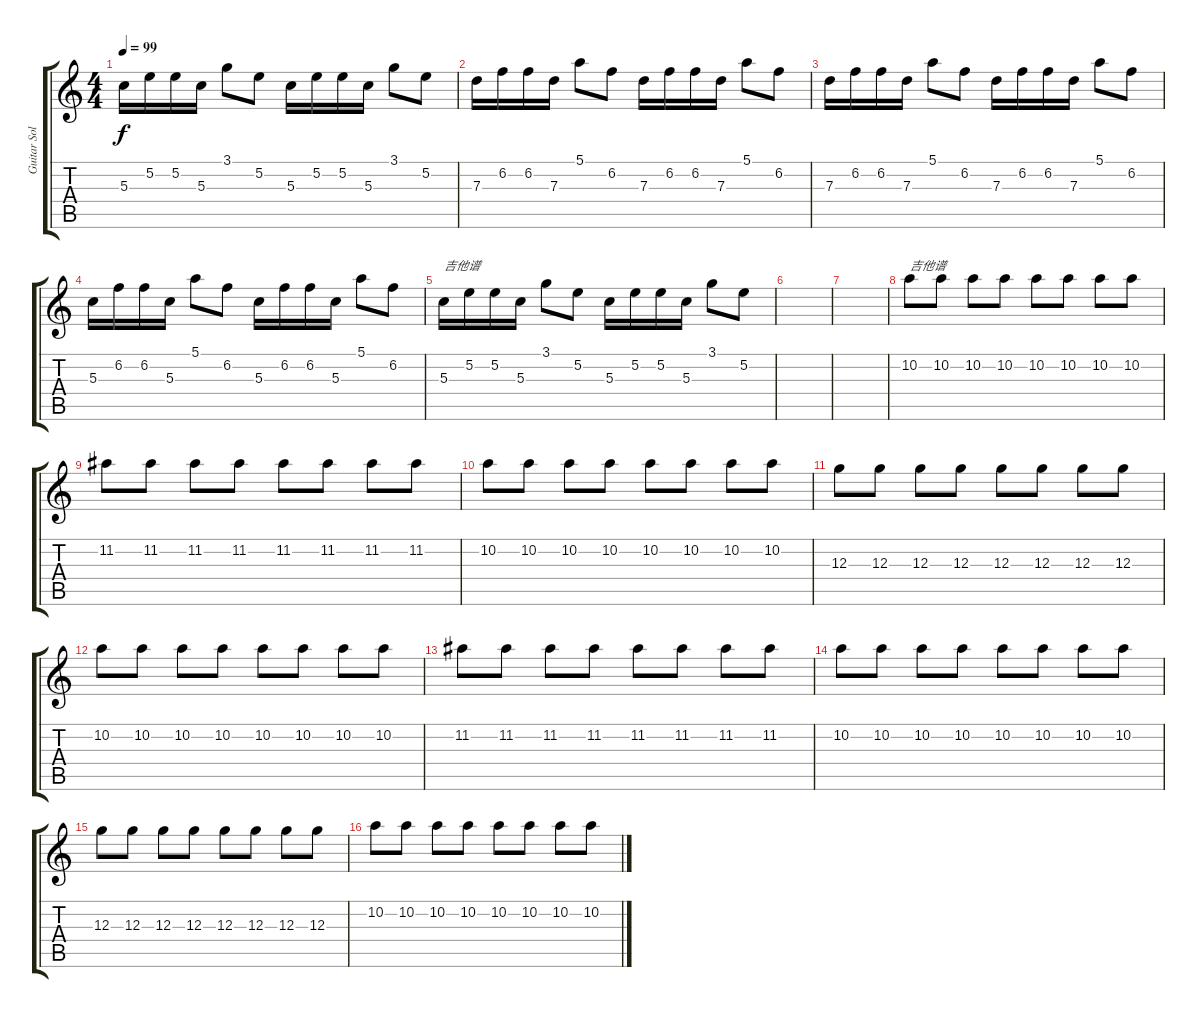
\track ("Guitar Solo" "Guitar Sol") {instrument overdrivenguitar}
\staff {score tabs}
\tuning (E4 B3 G3 D3 A2 E2) {hide}
\ts (4 4)
\tempo 99
\clef g2
\ks c
5.3.16{dy f} 5.2.16 5.2.16 5.3.16 3.1.8 5.2.8 5.3.16 5.2.16 5.2.16 5.3.16 3.1.8 5.2.8 |
7.3.16 6.2.16 6.2.16 7.3.16 5.1.8 6.2.8 7.3.16 6.2.16 6.2.16 7.3.16 5.1.8 6.2.8 |
7.3.16 6.2.16 6.2.16 7.3.16 5.1.8 6.2.8 7.3.16 6.2.16 6.2.16 7.3.16 5.1.8 6.2.8 |
5.3.16 6.2.16 6.2.16 5.3.16 5.1.8 6.2.8 5.3.16 6.2.16 6.2.16 5.3.16 5.1.8 6.2.8 |
5.3.16{txt "吉他谱"} 5.2.16 5.2.16 5.3.16 3.1.8 5.2.8 5.3.16 5.2.16 5.2.16 5.3.16 3.1.8 5.2.8 |
|
|
10.2.8{txt "吉他谱"} 10.2.8 10.2.8 10.2.8 10.2.8 10.2.8 10.2.8 10.2.8 |
11.2.8 11.2.8 11.2.8 11.2.8 11.2.8 11.2.8 11.2.8 11.2.8 |
10.2.8 10.2.8 10.2.8 10.2.8 10.2.8 10.2.8 10.2.8 10.2.8 |
12.3.8 12.3.8 12.3.8 12.3.8 12.3.8 12.3.8 12.3.8 12.3.8 |
10.2.8 10.2.8 10.2.8 10.2.8 10.2.8 10.2.8 10.2.8 10.2.8 |
11.2.8 11.2.8 11.2.8 11.2.8 11.2.8 11.2.8 11.2.8 11.2.8 |
10.2.8 10.2.8 10.2.8 10.2.8 10.2.8 10.2.8 10.2.8 10.2.8 |
12.3.8 12.3.8 12.3.8 12.3.8 12.3.8 12.3.8 12.3.8 12.3.8 |
10.2.8 10.2.8 10.2.8 10.2.8 10.2.8 10.2.8 10.2.8 10.2.8
